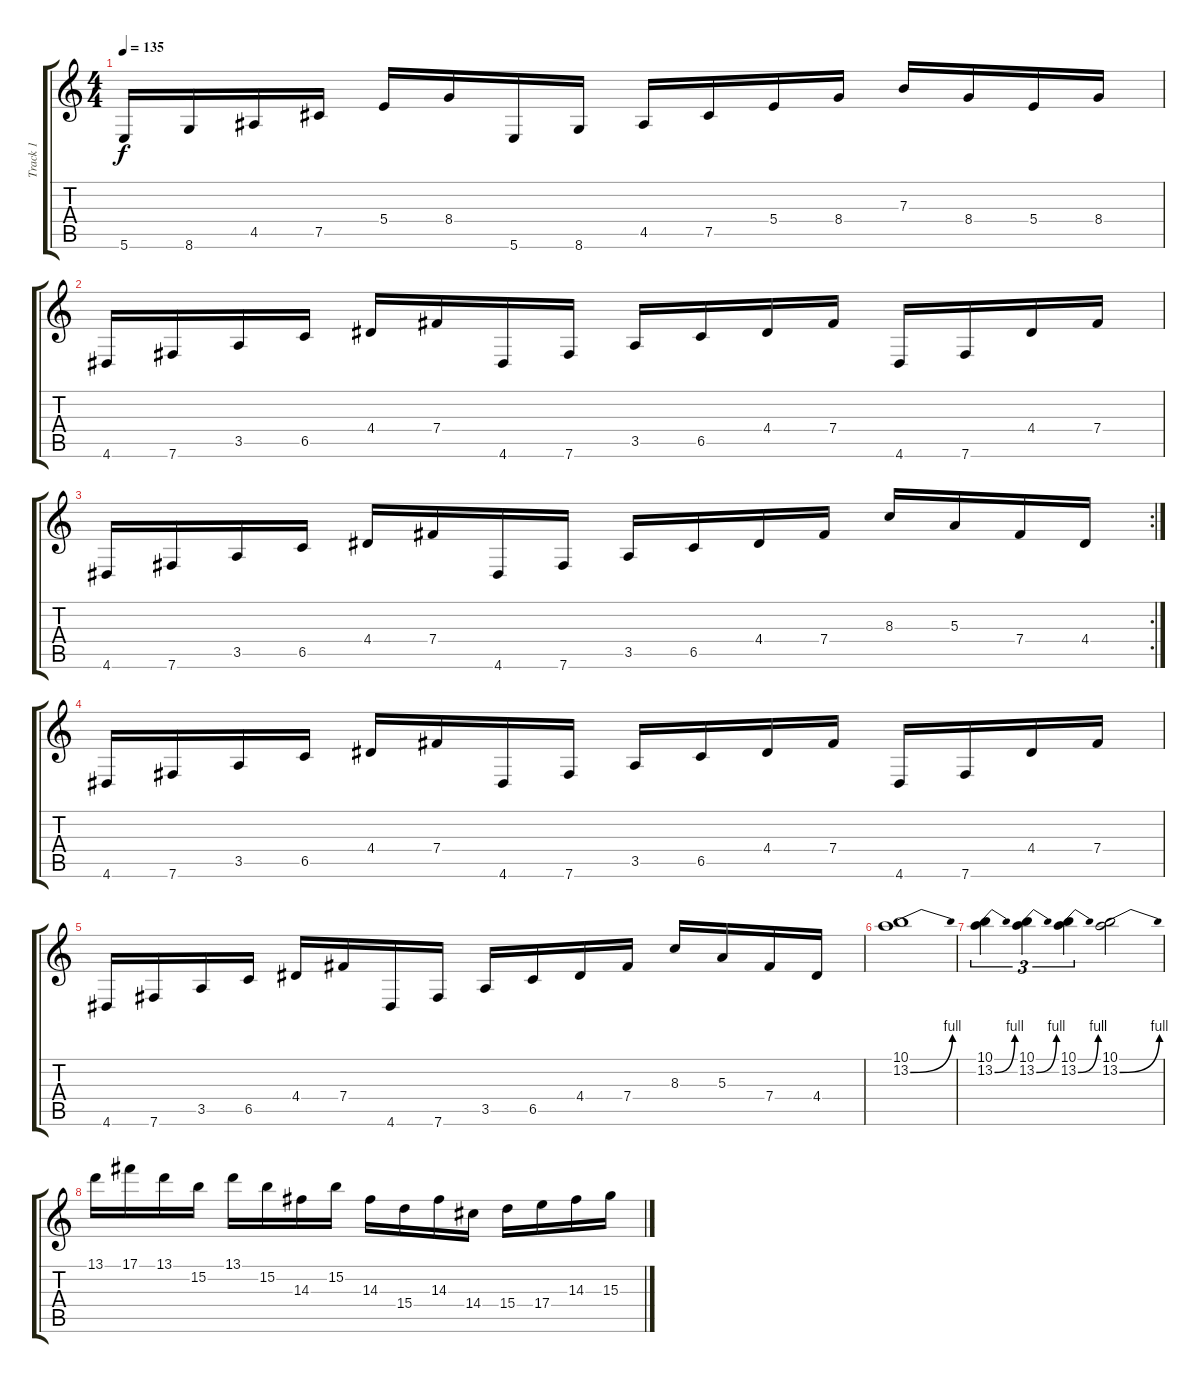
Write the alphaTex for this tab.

\track ("Track 1" "Track 1") {instrument distortionguitar}
\staff {score tabs}
\tuning (Db4 Ab3 E3 B2 Gb2 B1) {hide}
\ts (4 4)
\tempo 135
\clef g2
\ks c
5.6.16{dy f} 8.6.16 4.5.16 7.5.16 5.4.16 8.4.16 5.6.16 8.6.16 4.5.16 7.5.16 5.4.16 8.4.16 7.3.16 8.4.16 5.4.16 8.4.16 |
4.6.16 7.6.16 3.5.16 6.5.16 4.4.16 7.4.16 4.6.16 7.6.16 3.5.16 6.5.16 4.4.16 7.4.16 4.6.16 7.6.16 4.4.16 7.4.16 |
\rc 2
4.6.16 7.6.16 3.5.16 6.5.16 4.4.16 7.4.16 4.6.16 7.6.16 3.5.16 6.5.16 4.4.16 7.4.16 8.3.16 5.3.16 7.4.16 4.4.16 |
4.6.16 7.6.16 3.5.16 6.5.16 4.4.16 7.4.16 4.6.16 7.6.16 3.5.16 6.5.16 4.4.16 7.4.16 4.6.16 7.6.16 4.4.16 7.4.16 |
4.6.16 7.6.16 3.5.16 6.5.16 4.4.16 7.4.16 4.6.16 7.6.16 3.5.16 6.5.16 4.4.16 7.4.16 8.3.16 5.3.16 7.4.16 4.4.16 |
(10.1 13.2{be (bend 0 0 60 4)}).1 |
(10.1 13.2{be (bend 0 0 60 4)}).4{tu (3 2)} (10.1 13.2{be (bend 0 0 60 4)}).4{tu (3 2)} (10.1 13.2{be (bend 0 0 60 4)}).4{tu (3 2)} (10.1 13.2{be (bend 0 0 60 4)}).2 |
13.1.16 17.1.16 13.1.16 15.2.16 13.1.16 15.2.16 14.3.16 15.2.16 14.3.16 15.4.16 14.3.16 14.4.16 15.4.16 17.4.16 14.3.16 15.3.16
